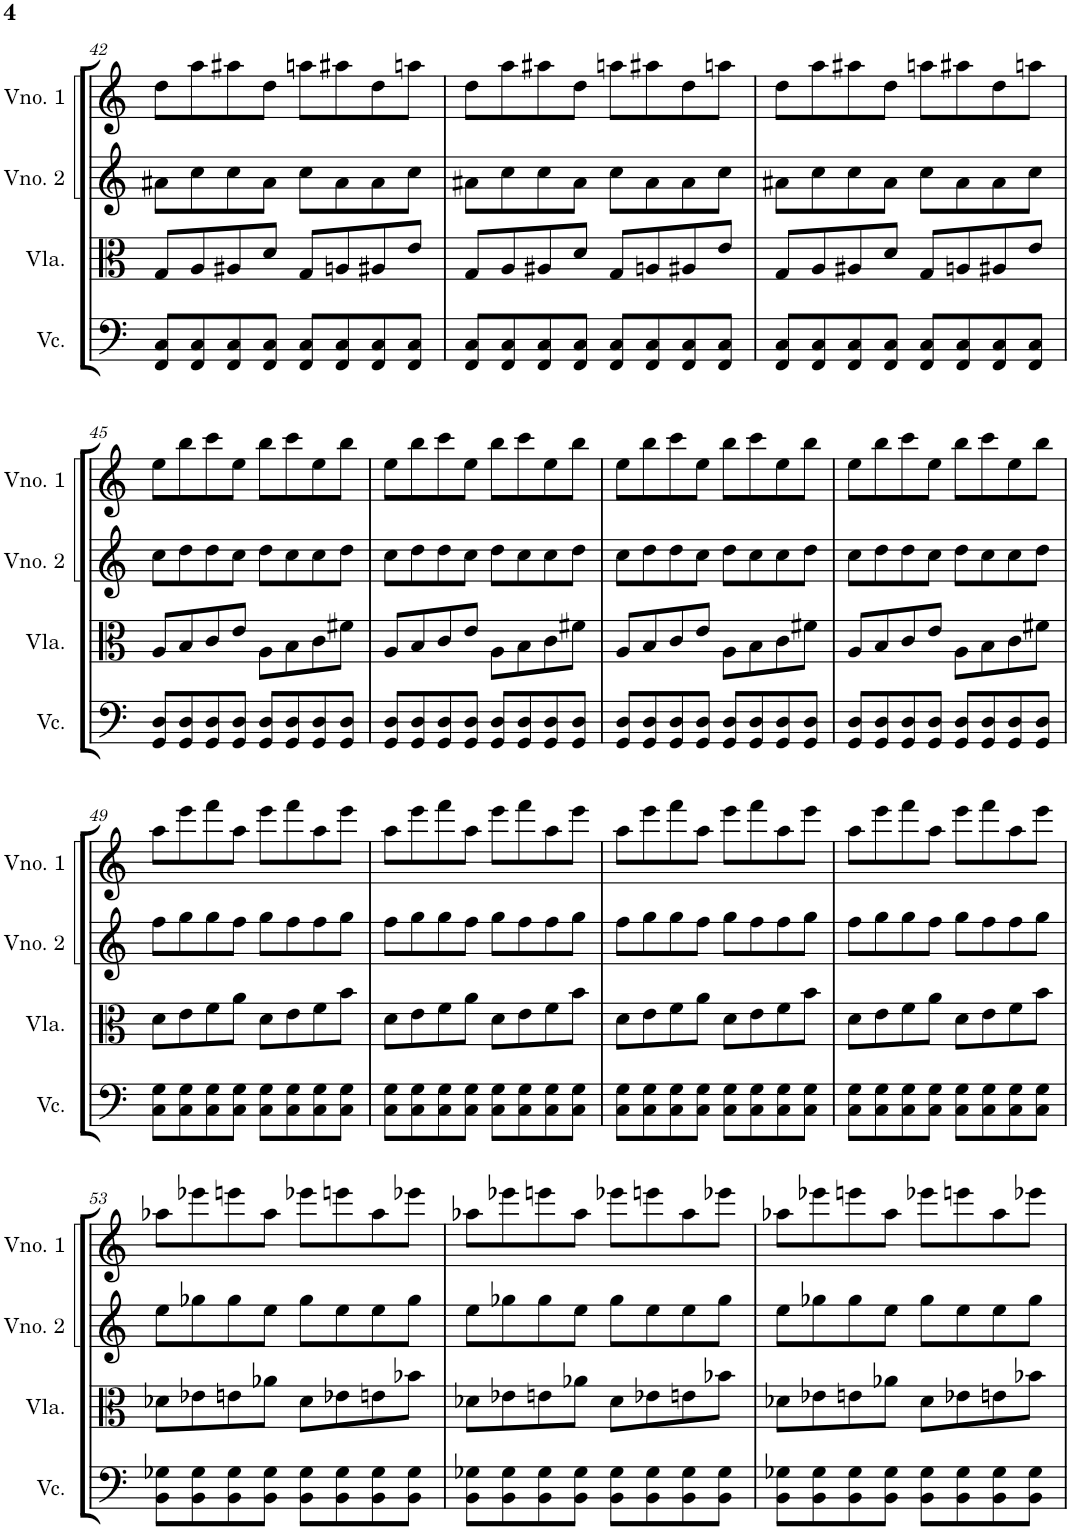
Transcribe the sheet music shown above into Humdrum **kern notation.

**kern	**kern	**kern	**kern
*part4	*part3	*part2	*part1
*staff4	*staff3	*staff2	*staff1
*I"Violoncelo	*I"Viola	*I"Violino 2	*I"Violino 1
*I'Vc.	*I'Vla.	*I'Vno. 2	*I'Vno. 1
!!LO:PB:g=z
*clefF4	*clefC3	*clefG2	*clefG2
*k[]	*k[]	*k[]	*k[]
*M4/4	*M4/4	*M4/4	*M4/4
=42	=42	=42	=42
8FF/ 8C/L	8G/L	8a#X\L	8dd\L
8FF/ 8C/	8A/	8cc\	8aa\
8FF/ 8C/	8A#X/	8cc\	8aa#X\
8FF/ 8C/J	8d/J	8a#\J	8dd\J
8FF/ 8C/L	8G/L	8cc\L	8aan\L
8FF/ 8C/	8An/	8a#\	8aa#X\
8FF/ 8C/	8A#X/	8a#\	8dd\
8FF/ 8C/J	8e/J	8cc\J	8aan\J
=43	=43	=43	=43
8FF/ 8C/L	8G/L	8a#X\L	8dd\L
8FF/ 8C/	8A/	8cc\	8aa\
8FF/ 8C/	8A#X/	8cc\	8aa#X\
8FF/ 8C/J	8d/J	8a#\J	8dd\J
8FF/ 8C/L	8G/L	8cc\L	8aan\L
8FF/ 8C/	8An/	8a#\	8aa#X\
8FF/ 8C/	8A#X/	8a#\	8dd\
8FF/ 8C/J	8e/J	8cc\J	8aan\J
=44	=44	=44	=44
8FF/ 8C/L	8G/L	8a#X\L	8dd\L
8FF/ 8C/	8A/	8cc\	8aa\
8FF/ 8C/	8A#X/	8cc\	8aa#X\
8FF/ 8C/J	8d/J	8a#\J	8dd\J
8FF/ 8C/L	8G/L	8cc\L	8aan\L
8FF/ 8C/	8An/	8a#\	8aa#X\
8FF/ 8C/	8A#X/	8a#\	8dd\
8FF/ 8C/J	8e/J	8cc\J	8aan\J
!!LO:LB:g=z
=45	=45	=45	=45
8GG/ 8D/L	8A/L	8cc\L	8ee\L
8GG/ 8D/	8B/	8dd\	8bb\
8GG/ 8D/	8c/	8dd\	8ccc\
8GG/ 8D/J	8e/J	8cc\J	8ee\J
8GG/ 8D/L	8A\L	8dd\L	8bb\L
8GG/ 8D/	8B\	8cc\	8ccc\
8GG/ 8D/	8c\	8cc\	8ee\
8GG/ 8D/J	8f#X\J	8dd\J	8bb\J
=46	=46	=46	=46
8GG/ 8D/L	8A/L	8cc\L	8ee\L
8GG/ 8D/	8B/	8dd\	8bb\
8GG/ 8D/	8c/	8dd\	8ccc\
8GG/ 8D/J	8e/J	8cc\J	8ee\J
8GG/ 8D/L	8A\L	8dd\L	8bb\L
8GG/ 8D/	8B\	8cc\	8ccc\
8GG/ 8D/	8c\	8cc\	8ee\
8GG/ 8D/J	8f#X\J	8dd\J	8bb\J
=47	=47	=47	=47
8GG/ 8D/L	8A/L	8cc\L	8ee\L
8GG/ 8D/	8B/	8dd\	8bb\
8GG/ 8D/	8c/	8dd\	8ccc\
8GG/ 8D/J	8e/J	8cc\J	8ee\J
8GG/ 8D/L	8A\L	8dd\L	8bb\L
8GG/ 8D/	8B\	8cc\	8ccc\
8GG/ 8D/	8c\	8cc\	8ee\
8GG/ 8D/J	8f#X\J	8dd\J	8bb\J
=48	=48	=48	=48
8GG/ 8D/L	8A/L	8cc\L	8ee\L
8GG/ 8D/	8B/	8dd\	8bb\
8GG/ 8D/	8c/	8dd\	8ccc\
8GG/ 8D/J	8e/J	8cc\J	8ee\J
8GG/ 8D/L	8A\L	8dd\L	8bb\L
8GG/ 8D/	8B\	8cc\	8ccc\
8GG/ 8D/	8c\	8cc\	8ee\
8GG/ 8D/J	8f#X\J	8dd\J	8bb\J
!!LO:LB:g=z
=49	=49	=49	=49
8C\ 8G\L	8d\L	8ff\L	8aa\L
8C\ 8G\	8e\	8gg\	8eee\
8C\ 8G\	8f\	8gg\	8fff\
8C\ 8G\J	8a\J	8ff\J	8aa\J
8C\ 8G\L	8d\L	8gg\L	8eee\L
8C\ 8G\	8e\	8ff\	8fff\
8C\ 8G\	8f\	8ff\	8aa\
8C\ 8G\J	8b\J	8gg\J	8eee\J
=50	=50	=50	=50
8C\ 8G\L	8d\L	8ff\L	8aa\L
8C\ 8G\	8e\	8gg\	8eee\
8C\ 8G\	8f\	8gg\	8fff\
8C\ 8G\J	8a\J	8ff\J	8aa\J
8C\ 8G\L	8d\L	8gg\L	8eee\L
8C\ 8G\	8e\	8ff\	8fff\
8C\ 8G\	8f\	8ff\	8aa\
8C\ 8G\J	8b\J	8gg\J	8eee\J
=51	=51	=51	=51
8C\ 8G\L	8d\L	8ff\L	8aa\L
8C\ 8G\	8e\	8gg\	8eee\
8C\ 8G\	8f\	8gg\	8fff\
8C\ 8G\J	8a\J	8ff\J	8aa\J
8C\ 8G\L	8d\L	8gg\L	8eee\L
8C\ 8G\	8e\	8ff\	8fff\
8C\ 8G\	8f\	8ff\	8aa\
8C\ 8G\J	8b\J	8gg\J	8eee\J
=52	=52	=52	=52
8C\ 8G\L	8d\L	8ff\L	8aa\L
8C\ 8G\	8e\	8gg\	8eee\
8C\ 8G\	8f\	8gg\	8fff\
8C\ 8G\J	8a\J	8ff\J	8aa\J
8C\ 8G\L	8d\L	8gg\L	8eee\L
8C\ 8G\	8e\	8ff\	8fff\
8C\ 8G\	8f\	8ff\	8aa\
8C\ 8G\J	8b\J	8gg\J	8eee\J
!!LO:LB:g=z
=53	=53	=53	=53
8BB\ 8G-X\L	8d-X\L	8ee\L	8aa-X\L
8BB\ 8G-\	8e-X\	8gg-X\	8eee-X\
8BB\ 8G-\	8en\	8gg-\	8eeen\
8BB\ 8G-\J	8a-X\J	8ee\J	8aa-\J
8BB\ 8G-\L	8d-\L	8gg-\L	8eee-X\L
8BB\ 8G-\	8e-X\	8ee\	8eeen\
8BB\ 8G-\	8en\	8ee\	8aa-\
8BB\ 8G-\J	8b-X\J	8gg-\J	8eee-X\J
=54	=54	=54	=54
8BB\ 8G-X\L	8d-X\L	8ee\L	8aa-X\L
8BB\ 8G-\	8e-X\	8gg-X\	8eee-X\
8BB\ 8G-\	8en\	8gg-\	8eeen\
8BB\ 8G-\J	8a-X\J	8ee\J	8aa-\J
8BB\ 8G-\L	8d-\L	8gg-\L	8eee-X\L
8BB\ 8G-\	8e-X\	8ee\	8eeen\
8BB\ 8G-\	8en\	8ee\	8aa-\
8BB\ 8G-\J	8b-X\J	8gg-\J	8eee-X\J
=55	=55	=55	=55
8BB\ 8G-X\L	8d-X\L	8ee\L	8aa-X\L
8BB\ 8G-\	8e-X\	8gg-X\	8eee-X\
8BB\ 8G-\	8en\	8gg-\	8eeen\
8BB\ 8G-\J	8a-X\J	8ee\J	8aa-\J
8BB\ 8G-\L	8d-\L	8gg-\L	8eee-X\L
8BB\ 8G-\	8e-X\	8ee\	8eeen\
8BB\ 8G-\	8en\	8ee\	8aa-\
8BB\ 8G-\J	8b-X\J	8gg-\J	8eee-X\J
=	=	=	=
*-	*-	*-	*-
